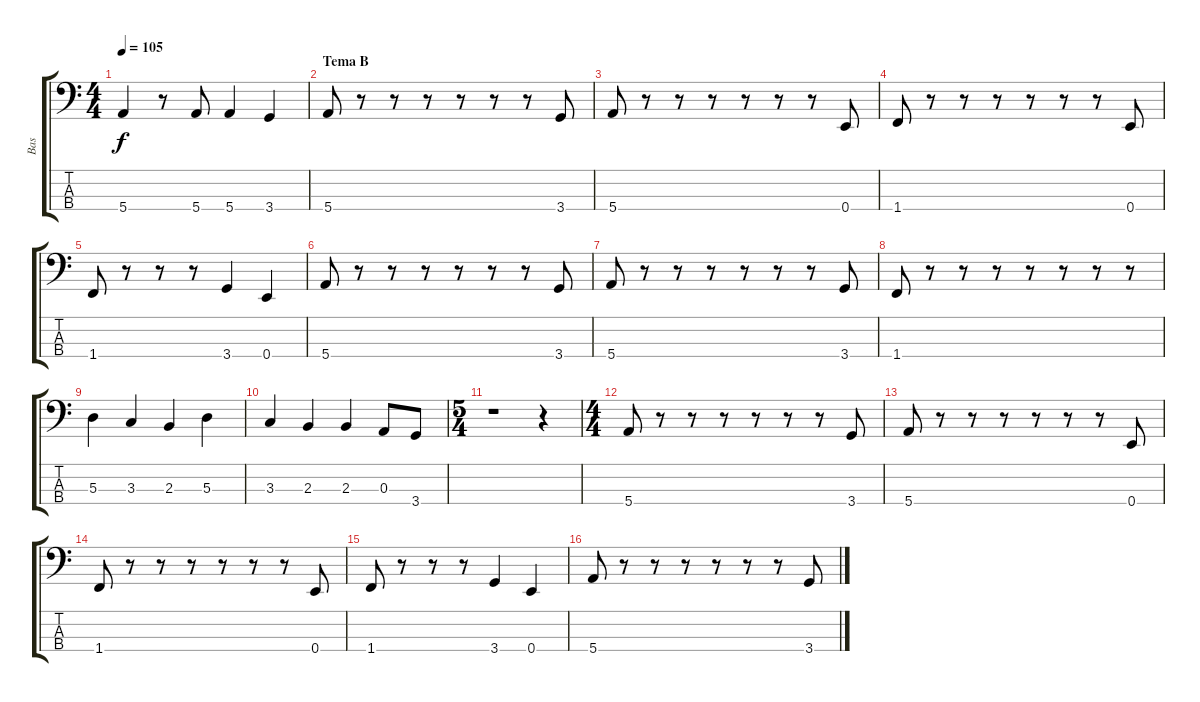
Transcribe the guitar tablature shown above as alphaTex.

\track ("Bas" "Bas") {instrument electricbassfinger}
\staff {score tabs}
\tuning (G2 D2 A1 E1) {hide}
\ts (4 4)
\tempo 105
\clef f4
\ks c
5.4.4{dy f} r.8 5.4.8 5.4.4 3.4.4 |
\section ("" "Tema B")
5.4.8 r.8 r.8 r.8 r.8 r.8 r.8 3.4.8 |
5.4.8 r.8 r.8 r.8 r.8 r.8 r.8 0.4.8 |
1.4.8 r.8 r.8 r.8 r.8 r.8 r.8 0.4.8 |
1.4.8 r.8 r.8 r.8 3.4.4 0.4.4 |
5.4.8 r.8 r.8 r.8 r.8 r.8 r.8 3.4.8 |
5.4.8 r.8 r.8 r.8 r.8 r.8 r.8 3.4.8 |
1.4.8 r.8 r.8 r.8 r.8 r.8 r.8 r.8 |
5.3.4 3.3.4 2.3.4 5.3.4 |
3.3.4 2.3.4 2.3.4 0.3.8 3.4.8 |
\ts (5 4)
r.1 r.4 |
\ts (4 4)
5.4.8 r.8 r.8 r.8 r.8 r.8 r.8 3.4.8 |
5.4.8 r.8 r.8 r.8 r.8 r.8 r.8 0.4.8 |
1.4.8 r.8 r.8 r.8 r.8 r.8 r.8 0.4.8 |
1.4.8 r.8 r.8 r.8 3.4.4 0.4.4 |
5.4.8 r.8 r.8 r.8 r.8 r.8 r.8 3.4.8
